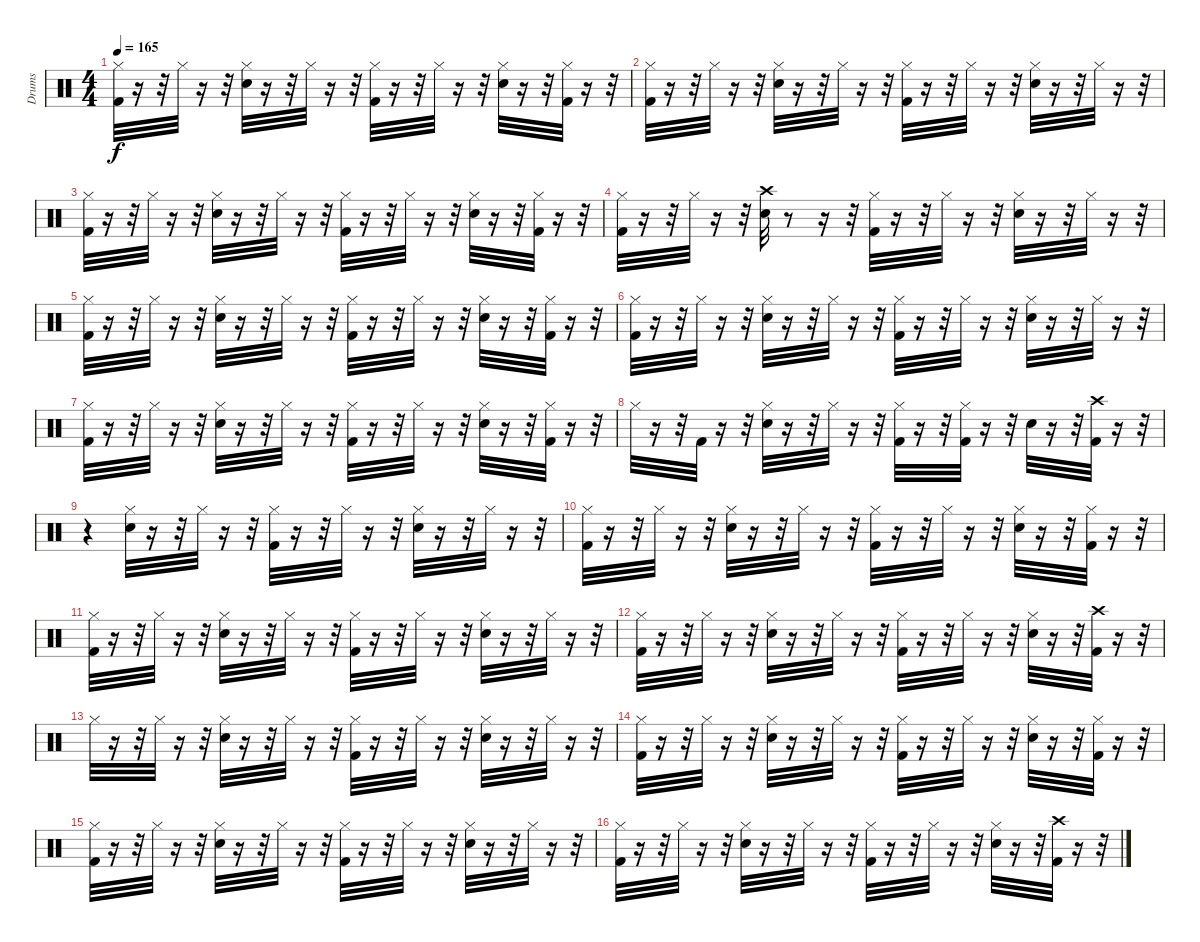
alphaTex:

\track ("Drums" "Drums") {instrument percussion}
\staff {score}
\articulation defaults
\ts (4 4)
\tempo 165
\clef neutral
\ks c
("Hi-Hat (closed)" "Kick (hit) 2").32{dy f} r.16 r.32 "Hi-Hat (closed)".32 r.16 r.32 ("Snare (hit) 2" "Hi-Hat (closed)").32 r.16 r.32 "Hi-Hat (closed)".32 r.16 r.32 ("Hi-Hat (closed)" "Kick (hit) 2").32 r.16 r.32 "Hi-Hat (closed)".32 r.16 r.32 ("Snare (hit) 2" "Hi-Hat (closed)").32 r.16 r.32 ("Kick (hit) 2" "Hi-Hat (closed)").32 r.16 r.32 |
("Hi-Hat (closed)" "Kick (hit) 2").32 r.16 r.32 "Hi-Hat (closed)".32 r.16 r.32 ("Snare (hit) 2" "Hi-Hat (closed)").32 r.16 r.32 "Hi-Hat (closed)".32 r.16 r.32 ("Hi-Hat (closed)" "Kick (hit) 2").32 r.16 r.32 "Hi-Hat (closed)".32 r.16 r.32 ("Snare (hit) 2" "Hi-Hat (closed)").32 r.16 r.32 "Hi-Hat (closed)".32 r.16 r.32 |
("Hi-Hat (closed)" "Kick (hit) 2").32 r.16 r.32 "Hi-Hat (closed)".32 r.16 r.32 ("Snare (hit) 2" "Hi-Hat (closed)").32 r.16 r.32 "Hi-Hat (closed)".32 r.16 r.32 ("Hi-Hat (closed)" "Kick (hit) 2").32 r.16 r.32 "Hi-Hat (closed)".32 r.16 r.32 ("Snare (hit) 2" "Hi-Hat (closed)").32 r.16 r.32 ("Kick (hit) 2" "Hi-Hat (closed)").32 r.16 r.32 |
("Kick (hit) 2" "Hi-Hat (closed)").32 r.16 r.32 "Hi-Hat (closed)".32 r.16 r.32 ("Crash high (hit)" "Snare (hit) 2").32 r.8 r.16 r.32 ("Hi-Hat (closed)" "Kick (hit) 2").32 r.16 r.32 "Hi-Hat (closed)".32 r.16 r.32 ("Snare (hit) 2" "Hi-Hat (closed)").32 r.16 r.32 "Hi-Hat (closed)".32 r.16 r.32 |
("Hi-Hat (closed)" "Kick (hit) 2").32 r.16 r.32 "Hi-Hat (closed)".32 r.16 r.32 ("Snare (hit) 2" "Hi-Hat (closed)").32 r.16 r.32 "Hi-Hat (closed)".32 r.16 r.32 ("Hi-Hat (closed)" "Kick (hit) 2").32 r.16 r.32 "Hi-Hat (closed)".32 r.16 r.32 ("Snare (hit) 2" "Hi-Hat (closed)").32 r.16 r.32 ("Kick (hit) 2" "Hi-Hat (closed)").32 r.16 r.32 |
("Hi-Hat (closed)" "Kick (hit) 2").32 r.16 r.32 "Hi-Hat (closed)".32 r.16 r.32 ("Snare (hit) 2" "Hi-Hat (closed)").32 r.16 r.32 "Hi-Hat (closed)".32 r.16 r.32 ("Hi-Hat (closed)" "Kick (hit) 2").32 r.16 r.32 "Hi-Hat (closed)".32 r.16 r.32 ("Snare (hit) 2" "Hi-Hat (closed)").32 r.16 r.32 "Hi-Hat (closed)".32 r.16 r.32 |
("Hi-Hat (closed)" "Kick (hit) 2").32 r.16 r.32 "Hi-Hat (closed)".32 r.16 r.32 ("Snare (hit) 2" "Hi-Hat (closed)").32 r.16 r.32 "Hi-Hat (closed)".32 r.16 r.32 ("Hi-Hat (closed)" "Kick (hit) 2").32 r.16 r.32 "Hi-Hat (closed)".32 r.16 r.32 ("Snare (hit) 2" "Hi-Hat (closed)").32 r.16 r.32 ("Kick (hit) 2" "Hi-Hat (closed)").32 r.16 r.32 |
"Hi-Hat (closed)".32 r.16 r.32 "Kick (hit) 2".32 r.16 r.32 ("Snare (hit) 2" "Hi-Hat (closed)").32 r.16 r.32 "Hi-Hat (closed)".32 r.16 r.32 ("Hi-Hat (closed)" "Kick (hit) 2").32 r.16 r.32 ("Hi-Hat (closed)" "Kick (hit) 2").32 r.16 r.32 "Snare (hit) 2".32 r.16 r.32 ("Crash high (hit)" "Kick (hit) 2").32 r.16 r.32 |
r.4 ("Snare (hit) 2" "Hi-Hat (closed)").32 r.16 r.32 "Hi-Hat (closed)".32 r.16 r.32 ("Hi-Hat (closed)" "Kick (hit) 2").32 r.16 r.32 "Hi-Hat (closed)".32 r.16 r.32 ("Snare (hit) 2" "Hi-Hat (closed)").32 r.16 r.32 "Hi-Hat (closed)".32 r.16 r.32 |
("Hi-Hat (closed)" "Kick (hit) 2").32 r.16 r.32 "Hi-Hat (closed)".32 r.16 r.32 ("Snare (hit) 2" "Hi-Hat (closed)").32 r.16 r.32 "Hi-Hat (closed)".32 r.16 r.32 ("Hi-Hat (closed)" "Kick (hit) 2").32 r.16 r.32 "Hi-Hat (closed)".32 r.16 r.32 ("Snare (hit) 2" "Hi-Hat (closed)").32 r.16 r.32 ("Kick (hit) 2" "Hi-Hat (closed)").32 r.16 r.32 |
("Hi-Hat (closed)" "Kick (hit) 2").32 r.16 r.32 "Hi-Hat (closed)".32 r.16 r.32 ("Snare (hit) 2" "Hi-Hat (closed)").32 r.16 r.32 "Hi-Hat (closed)".32 r.16 r.32 ("Hi-Hat (closed)" "Kick (hit) 2").32 r.16 r.32 "Hi-Hat (closed)".32 r.16 r.32 ("Snare (hit) 2" "Hi-Hat (closed)").32 r.16 r.32 "Hi-Hat (closed)".32 r.16 r.32 |
("Hi-Hat (closed)" "Kick (hit) 2").32 r.16 r.32 "Hi-Hat (closed)".32 r.16 r.32 ("Snare (hit) 2" "Hi-Hat (closed)").32 r.16 r.32 "Hi-Hat (closed)".32 r.16 r.32 ("Hi-Hat (closed)" "Kick (hit) 2").32 r.16 r.32 "Hi-Hat (closed)".32 r.16 r.32 ("Snare (hit) 2" "Hi-Hat (closed)").32 r.16 r.32 ("Crash high (hit)" "Kick (hit) 2").32 r.16 r.32 |
"Hi-Hat (closed)".32 r.16 r.32 "Hi-Hat (closed)".32 r.16 r.32 ("Snare (hit) 2" "Hi-Hat (closed)").32 r.16 r.32 "Hi-Hat (closed)".32 r.16 r.32 ("Hi-Hat (closed)" "Kick (hit) 2").32 r.16 r.32 "Hi-Hat (closed)".32 r.16 r.32 ("Snare (hit) 2" "Hi-Hat (closed)").32 r.16 r.32 "Hi-Hat (closed)".32 r.16 r.32 |
("Hi-Hat (closed)" "Kick (hit) 2").32 r.16 r.32 "Hi-Hat (closed)".32 r.16 r.32 ("Snare (hit) 2" "Hi-Hat (closed)").32 r.16 r.32 "Hi-Hat (closed)".32 r.16 r.32 ("Hi-Hat (closed)" "Kick (hit) 2").32 r.16 r.32 "Hi-Hat (closed)".32 r.16 r.32 ("Snare (hit) 2" "Hi-Hat (closed)").32 r.16 r.32 ("Kick (hit) 2" "Hi-Hat (closed)").32 r.16 r.32 |
("Hi-Hat (closed)" "Kick (hit) 2").32 r.16 r.32 "Hi-Hat (closed)".32 r.16 r.32 ("Snare (hit) 2" "Hi-Hat (closed)").32 r.16 r.32 "Hi-Hat (closed)".32 r.16 r.32 ("Hi-Hat (closed)" "Kick (hit) 2").32 r.16 r.32 "Hi-Hat (closed)".32 r.16 r.32 ("Snare (hit) 2" "Hi-Hat (closed)").32 r.16 r.32 "Hi-Hat (closed)".32 r.16 r.32 |
("Hi-Hat (closed)" "Kick (hit) 2").32 r.16 r.32 "Hi-Hat (closed)".32 r.16 r.32 ("Snare (hit) 2" "Hi-Hat (closed)").32 r.16 r.32 "Hi-Hat (closed)".32 r.16 r.32 ("Hi-Hat (closed)" "Kick (hit) 2").32 r.16 r.32 "Hi-Hat (closed)".32 r.16 r.32 ("Snare (hit) 2" "Hi-Hat (closed)").32 r.16 r.32 ("Crash high (hit)" "Kick (hit) 2").32 r.16 r.32
